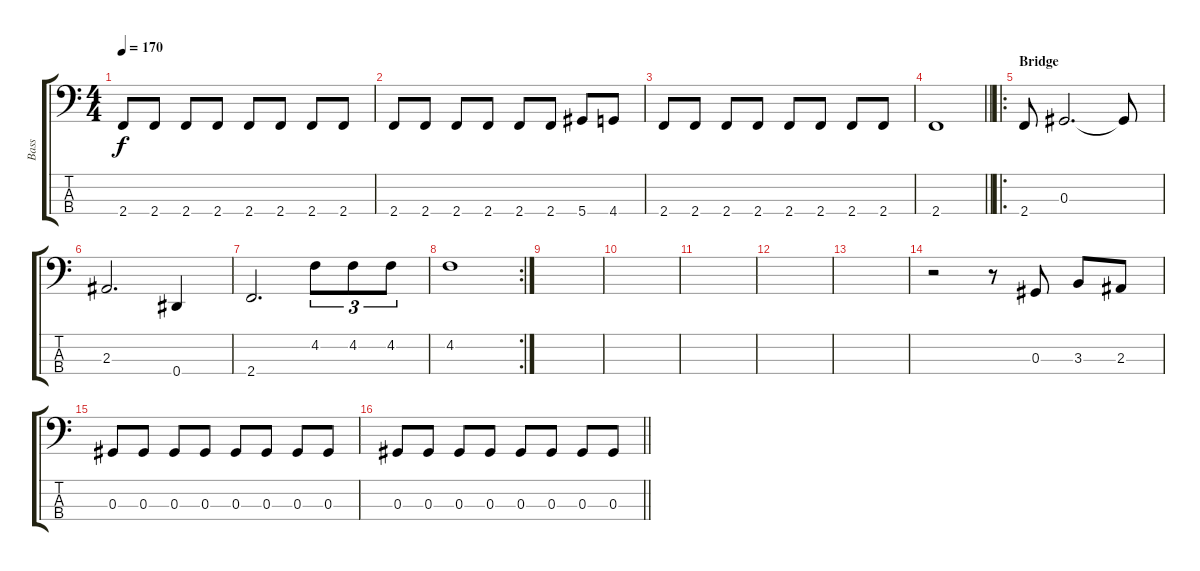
\track ("Bass" "Bass") {instrument electricbasspick}
\staff {score tabs}
\tuning (Gb2 Db2 Ab1 Eb1) {hide}
\ts (4 4)
\tempo 170
\clef f4
\ks aminor
2.4.8{dy f} 2.4.8 2.4.8 2.4.8 2.4.8 2.4.8 2.4.8 2.4.8 |
2.4.8 2.4.8 2.4.8 2.4.8 2.4.8 2.4.8 5.4.8 4.4.8 |
2.4.8 2.4.8 2.4.8 2.4.8 2.4.8 2.4.8 2.4.8 2.4.8 |
\barLineRight lightlight
2.4.1 |
\ro
\section ("" "Bridge")
2.4.8 0.3.2{d} 0.3{t}.8 |
2.3.2{d} 0.4.4 |
2.4.2{d} 4.2.8{tu (3 2)} 4.2.8{tu (3 2)} 4.2.8{tu (3 2)} |
\rc 2
4.2.1 |
|
|
|
|
|
r.2 r.8 0.3.8 3.3.8 2.3.8 |
0.3.8 0.3.8 0.3.8 0.3.8 0.3.8 0.3.8 0.3.8 0.3.8 |
\barLineRight lightlight
0.3.8 0.3.8 0.3.8 0.3.8 0.3.8 0.3.8 0.3.8 0.3.8
